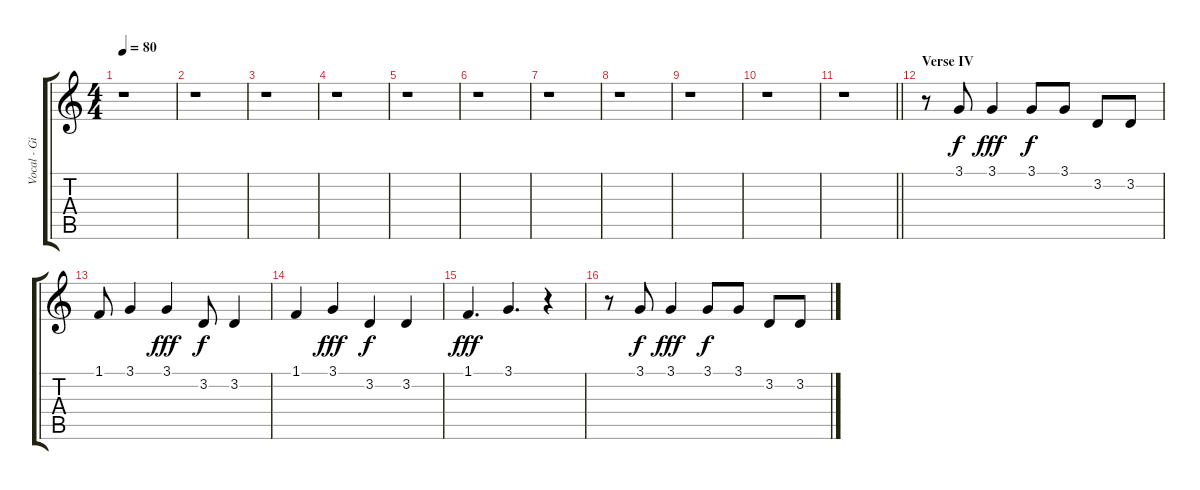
\track ("Vocal - Gillan" "Vocal - Gi") {instrument voiceoohs}
\staff {score tabs}
\tuning (E4 B3 G3 D3 A2 E2) {hide}
\ts (4 4)
\tempo 80
\clef g2
\ks c
r.1{dy f} |
r.1 |
r.1 |
r.1 |
r.1 |
r.1 |
r.1 |
r.1 |
r.1 |
r.1 |
\barLineRight lightlight
r.1 |
\section ("" "Verse IV")
r.8 3.1.8 3.1.4{dy fff} 3.1.8{dy f} 3.1.8 3.2.8 3.2.8 |
1.1.8 3.1.4 3.1.4{dy fff} 3.2.8{dy f} 3.2.4 |
1.1.4 3.1.4{dy fff} 3.2.4{dy f} 3.2.4 |
1.1.4{d dy fff} 3.1.4{d} r.4 |
r.8 3.1.8{dy f} 3.1.4{dy fff} 3.1.8{dy f} 3.1.8 3.2.8 3.2.8
